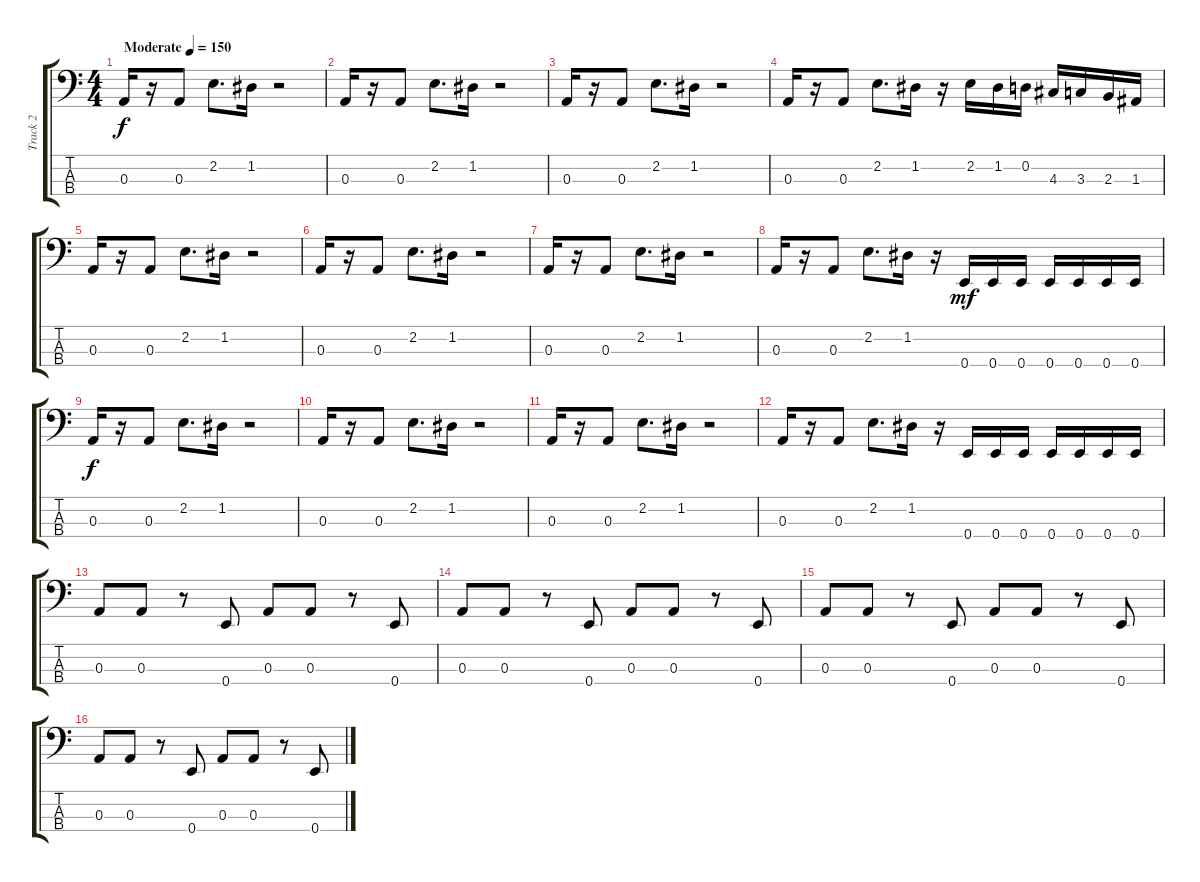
\track ("Track 2" "Track 2") {instrument electricbassfinger}
\staff {score tabs}
\tuning (G2 D2 A1 E1) {hide}
\ts (4 4)
\tempo (150 "Moderate")
\clef f4
\ks c
0.3.16{dy f instrument electricbassfinger} r.16 0.3.8 2.2.8{d} 1.2.16 r.2 |
0.3.16 r.16 0.3.8 2.2.8{d} 1.2.16 r.2 |
0.3.16 r.16 0.3.8 2.2.8{d} 1.2.16 r.2 |
0.3.16 r.16 0.3.8 2.2.8{d} 1.2.16 r.16 2.2.16 1.2.16 0.2.16 4.3.16 3.3.16 2.3.16 1.3.16 |
0.3.16 r.16 0.3.8 2.2.8{d} 1.2.16 r.2 |
0.3.16 r.16 0.3.8 2.2.8{d} 1.2.16 r.2 |
0.3.16 r.16 0.3.8 2.2.8{d} 1.2.16 r.2 |
0.3.16 r.16 0.3.8 2.2.8{d} 1.2.16 r.16 0.4.16{dy mf} 0.4.16 0.4.16 0.4.16 0.4.16 0.4.16 0.4.16 |
0.3.16{dy f} r.16 0.3.8 2.2.8{d} 1.2.16 r.2 |
0.3.16 r.16 0.3.8 2.2.8{d} 1.2.16 r.2 |
0.3.16 r.16 0.3.8 2.2.8{d} 1.2.16 r.2 |
0.3.16 r.16 0.3.8 2.2.8{d} 1.2.16 r.16 0.4.16 0.4.16 0.4.16 0.4.16 0.4.16 0.4.16 0.4.16 |
0.3.8 0.3.8 r.8 0.4.8 0.3.8 0.3.8 r.8 0.4.8 |
0.3.8 0.3.8 r.8 0.4.8 0.3.8 0.3.8 r.8 0.4.8 |
0.3.8 0.3.8 r.8 0.4.8 0.3.8 0.3.8 r.8 0.4.8 |
0.3.8 0.3.8 r.8 0.4.8 0.3.8 0.3.8 r.8 0.4.8
